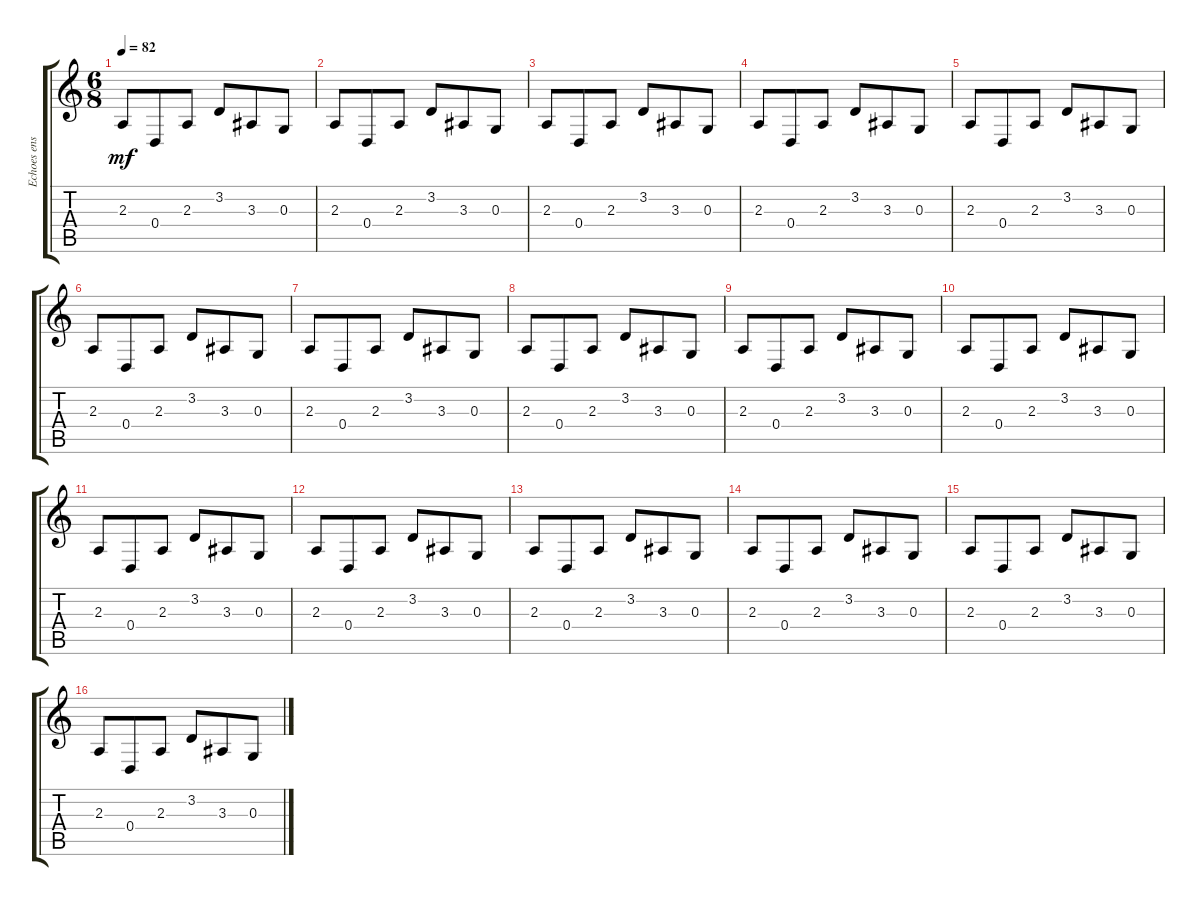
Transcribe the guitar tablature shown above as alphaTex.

\track ("Echoes ensemble 2" "Echoes ens") {instrument synthstrings1}
\staff {score tabs}
\tuning (E4 B3 G3 D3 A2 E2) {hide}
\ts (6 8)
\tempo 82
\clef g2
\ks c
2.3.8{dy mf} 0.4.8 2.3.8 3.2.8 3.3.8 0.3.8 |
2.3.8 0.4.8 2.3.8 3.2.8 3.3.8 0.3.8 |
2.3.8 0.4.8 2.3.8 3.2.8 3.3.8 0.3.8 |
2.3.8 0.4.8 2.3.8 3.2.8 3.3.8 0.3.8 |
2.3.8 0.4.8 2.3.8 3.2.8 3.3.8 0.3.8 |
2.3.8 0.4.8 2.3.8 3.2.8 3.3.8 0.3.8 |
2.3.8 0.4.8 2.3.8 3.2.8 3.3.8 0.3.8 |
2.3.8 0.4.8 2.3.8 3.2.8 3.3.8 0.3.8 |
2.3.8 0.4.8 2.3.8 3.2.8 3.3.8 0.3.8 |
2.3.8 0.4.8 2.3.8 3.2.8 3.3.8 0.3.8 |
2.3.8 0.4.8 2.3.8 3.2.8 3.3.8 0.3.8 |
2.3.8 0.4.8 2.3.8 3.2.8 3.3.8 0.3.8 |
2.3.8 0.4.8 2.3.8 3.2.8 3.3.8 0.3.8 |
2.3.8 0.4.8 2.3.8 3.2.8 3.3.8 0.3.8 |
2.3.8 0.4.8 2.3.8 3.2.8 3.3.8 0.3.8 |
2.3.8 0.4.8 2.3.8 3.2.8 3.3.8 0.3.8
